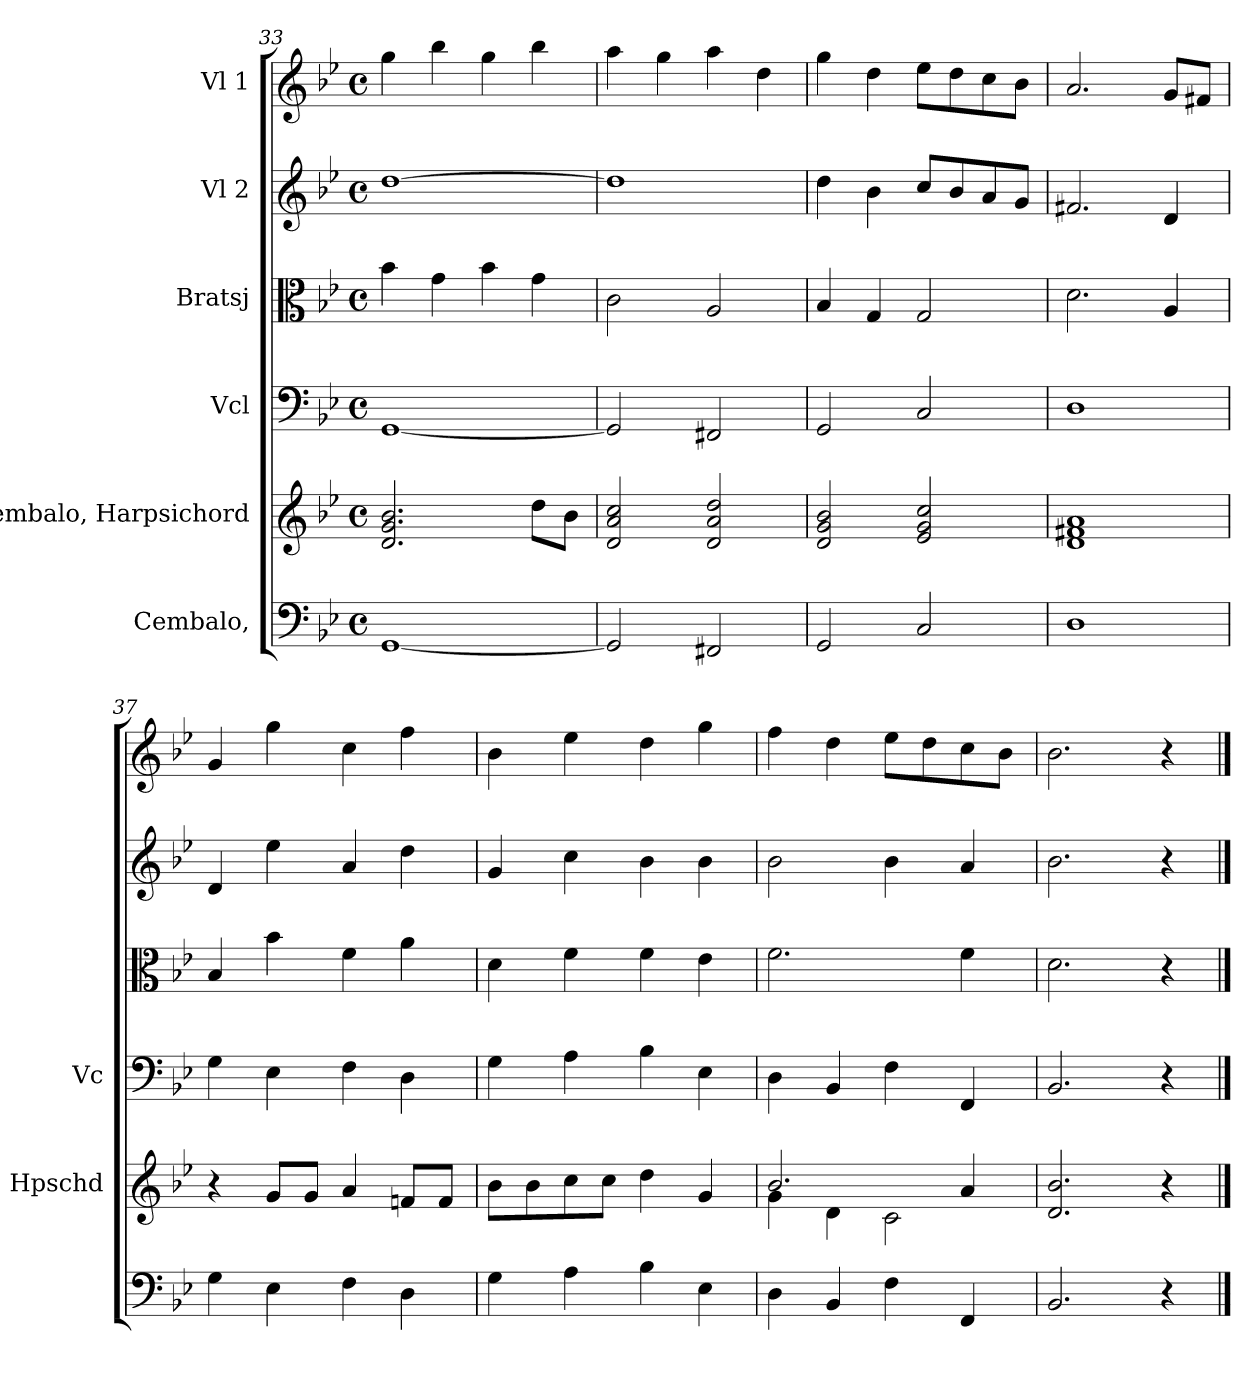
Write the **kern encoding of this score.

**kern	**kern	**kern	**kern	**kern	**kern
*part6	*part5	*part4	*part3	*part2	*part1
*staff6	*staff5	*staff4	*staff3	*staff2	*staff1
*I"Cembalo,	*I"Cembalo, Harpsichord	*I"Vcl	*I"Bratsj	*I"Vl 2	*I"Vl 1
*	*I'Hpschd	*I'Vc	*	*	*
*clefF4	*clefG2	*clefF4	*clefC3	*clefG2	*clefG2
*k[b-e-]	*k[b-e-]	*k[b-e-]	*k[b-e-]	*k[b-e-]	*k[b-e-]
*M4/4	*M4/4	*M4/4	*M4/4	*M4/4	*M4/4
*met(c)	*met(c)	*met(c)	*met(c)	*met(c)	*met(c)
=33	=33	=33	=33	=33	=33
[1GG	2.d/ 2.g/ 2.b-/	[1GG	4b-\	[1dd	4gg\
.	.	.	4g\	.	4bb-\
.	.	.	4b-\	.	4gg\
.	8dd\L	.	4g\	.	4bb-\
.	8b-\J	.	.	.	.
=34	=34	=34	=34	=34	=34
2GG/]	2d/ 2a/ 2cc/	2GG/]	2c\	1dd]	4aa\
.	.	.	.	.	4gg\
2FF#X/	2d/ 2a/ 2dd/	2FF#X/	2A/	.	4aa\
.	.	.	.	.	4dd\
=35	=35	=35	=35	=35	=35
2GG/	2d/ 2g/ 2b-/	2GG/	4B-/	4dd\	4gg\
.	.	.	4G/	4b-\	4dd\
2C/	2e-/ 2g/ 2cc/	2C/	2G/	8cc/L	8ee-\L
.	.	.	.	8b-/	8dd\
.	.	.	.	8a/	8cc\
.	.	.	.	8g/J	8b-\J
=36	=36	=36	=36	=36	=36
1D	1d 1f#X 1a	1D	2.d\	2.f#X/	2.a/
.	.	.	4A/	4d/	8g/L
.	.	.	.	.	8f#X/J
=37	=37	=37	=37	=37	=37
4G\	4r	4G\	4B-/	4d/	4g/
4E-\	8g/L	4E-\	4b-\	4ee-\	4gg\
.	8g/J	.	.	.	.
4F\	4a/	4F\	4f\	4a/	4cc\
4D\	8fn/L	4D\	4a\	4dd\	4ff\
.	8f/J	.	.	.	.
!!LO:PB:g=z
=38	=38	=38	=38	=38	=38
4G\	8b-\L	4G\	4d\	4g/	4b-\
.	8b-\	.	.	.	.
4A\	8cc\	4A\	4f\	4cc\	4ee-\
.	8cc\J	.	.	.	.
4B-\	4dd\	4B-\	4f\	4b-\	4dd\
4E-\	4g/	4E-\	4e-\	4b-\	4gg\
=39	=39	=39	=39	=39	=39
*	*^	*	*	*	*
4D\	2.b-/	4g\	4D\	2.f\	2b-\	4ff\
4BB-/	.	4d\	4BB-/	.	.	4dd\
4F\	.	2c\	4F\	.	4b-\	8ee-\L
.	.	.	.	.	.	8dd\
4FF/	4a/	.	4FF/	4f\	4a/	8cc\
.	.	.	.	.	.	8b-\J
*	*v	*v	*	*	*	*
=40	=40	=40	=40	=40	=40
2.BB-/	2.d/ 2.b-/	2.BB-/	2.d\	2.b-\	2.b-\
4r	4r	4r	4r	4r	4r
==	==	==	==	==	==
*-	*-	*-	*-	*-	*-
